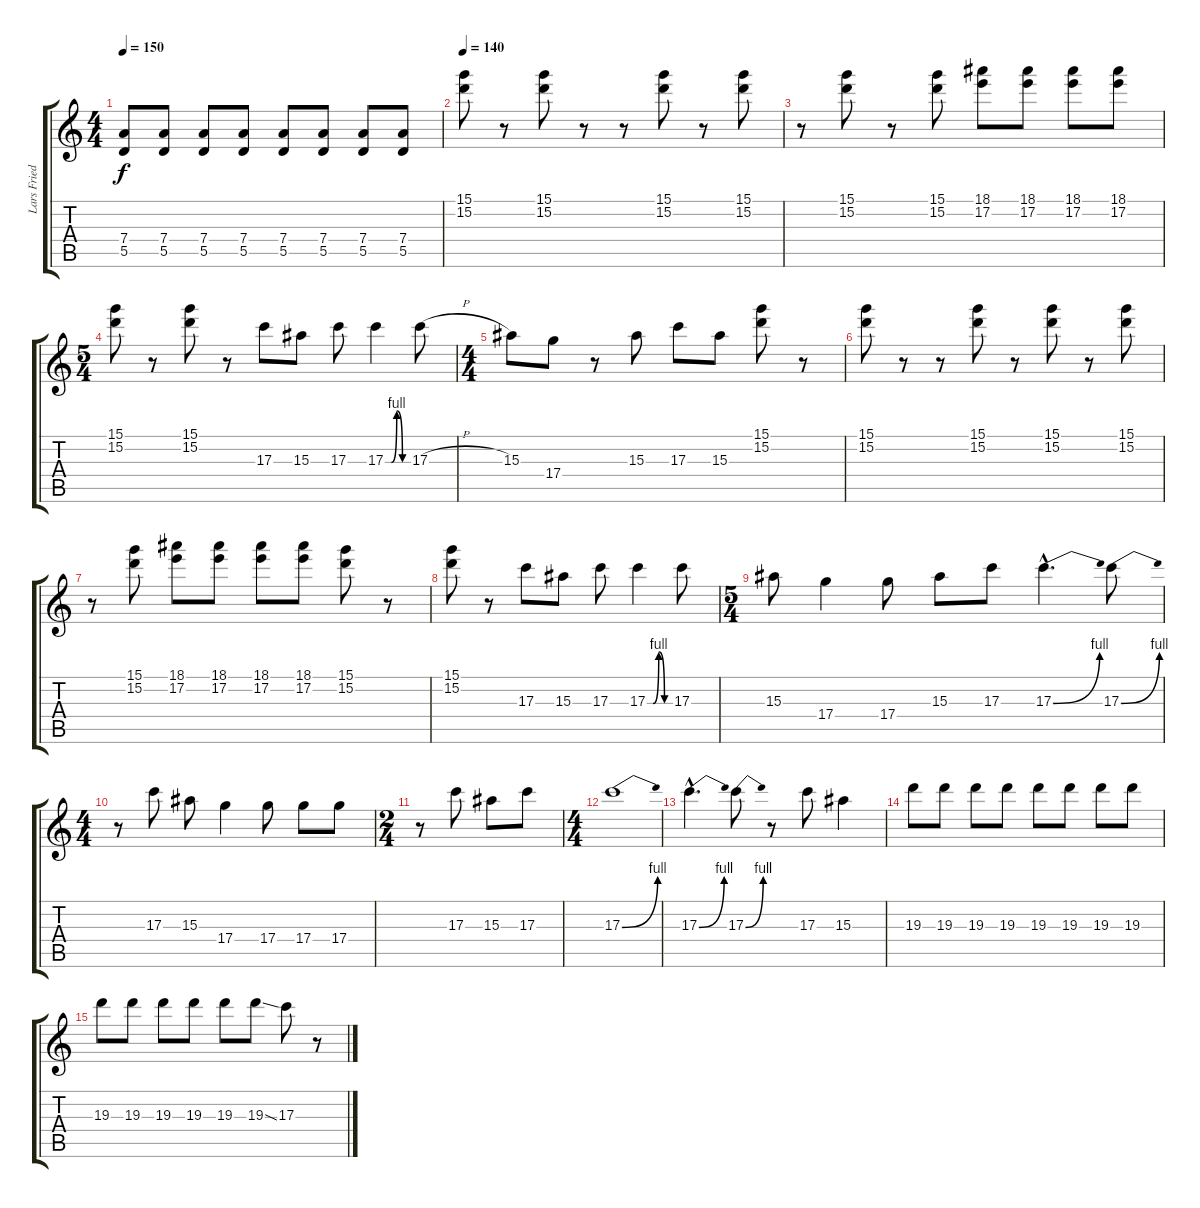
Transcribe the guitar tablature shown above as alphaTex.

\track ("Lars Friedriksen" "Lars Fried") {instrument overdrivenguitar}
\staff {score tabs}
\tuning (E4 B3 G3 D3 A2 E2) {hide}
\ts (4 4)
\tempo 150
\clef g2
\ks c
(7.4 5.5).8{dy f} (7.4 5.5).8 (7.4 5.5).8 (7.4 5.5).8 (7.4 5.5).8 (7.4 5.5).8 (7.4 5.5).8 (7.4 5.5).8 |
\tempo 140
(15.1 15.2).8 r.8 (15.1 15.2).8 r.8 r.8 (15.1 15.2).8 r.8 (15.1 15.2).8 |
r.8 (15.1 15.2).8 r.8 (15.1 15.2).8 (18.1 17.2).8 (18.1 17.2).8 (18.1 17.2).8 (18.1 17.2).8 |
\ts (5 4)
(15.1 15.2).8 r.8 (15.1 15.2).8 r.8 17.3.8 15.3.8 17.3.8 17.3{be (custom 0 0 16 0 30 4 45 0 60 0)}.4 17.3{h}.8 |
\ts (4 4)
15.3.8 17.4.8 r.8 15.3.8 17.3.8 15.3.8 (15.1 15.2).8 r.8 |
(15.1 15.2).8 r.8 r.8 (15.1 15.2).8 r.8 (15.1 15.2).8 r.8 (15.1 15.2).8 |
r.8 (15.1 15.2).8 (18.1 17.2).8 (18.1 17.2).8 (18.1 17.2).8 (18.1 17.2).8 (15.1 15.2).8 r.8 |
(15.1 15.2).8 r.8 17.3.8 15.3.8 17.3.8 17.3{be (custom 0 0 15 0 30 4 45 0 60 0)}.4 17.3.8 |
\ts (5 4)
15.3.8 17.4.4 17.4.8 15.3.8 17.3.8 17.3{be (bend 0 0 60 4) hac}.4{d} 17.3{be (bend 0 0 60 4)}.8 |
\ts (4 4)
r.8 17.3.8 15.3.8 17.4.4 17.4.8 17.4.8 17.4.8 |
\ts (2 4)
r.8 17.3.8 15.3.8 17.3.8 |
\ts (4 4)
17.3{be (bend 0 0 60 4)}.1 |
17.3{be (bend 0 0 60 4) hac}.4{d} 17.3{be (bend 0 0 60 4)}.8 r.8 17.3.8 15.3.4 |
19.3.8 19.3.8 19.3.8 19.3.8 19.3.8 19.3.8 19.3.8 19.3.8 |
19.3.8 19.3.8 19.3.8 19.3.8 19.3.8 19.3{ss}.8 17.3.8 r.8
